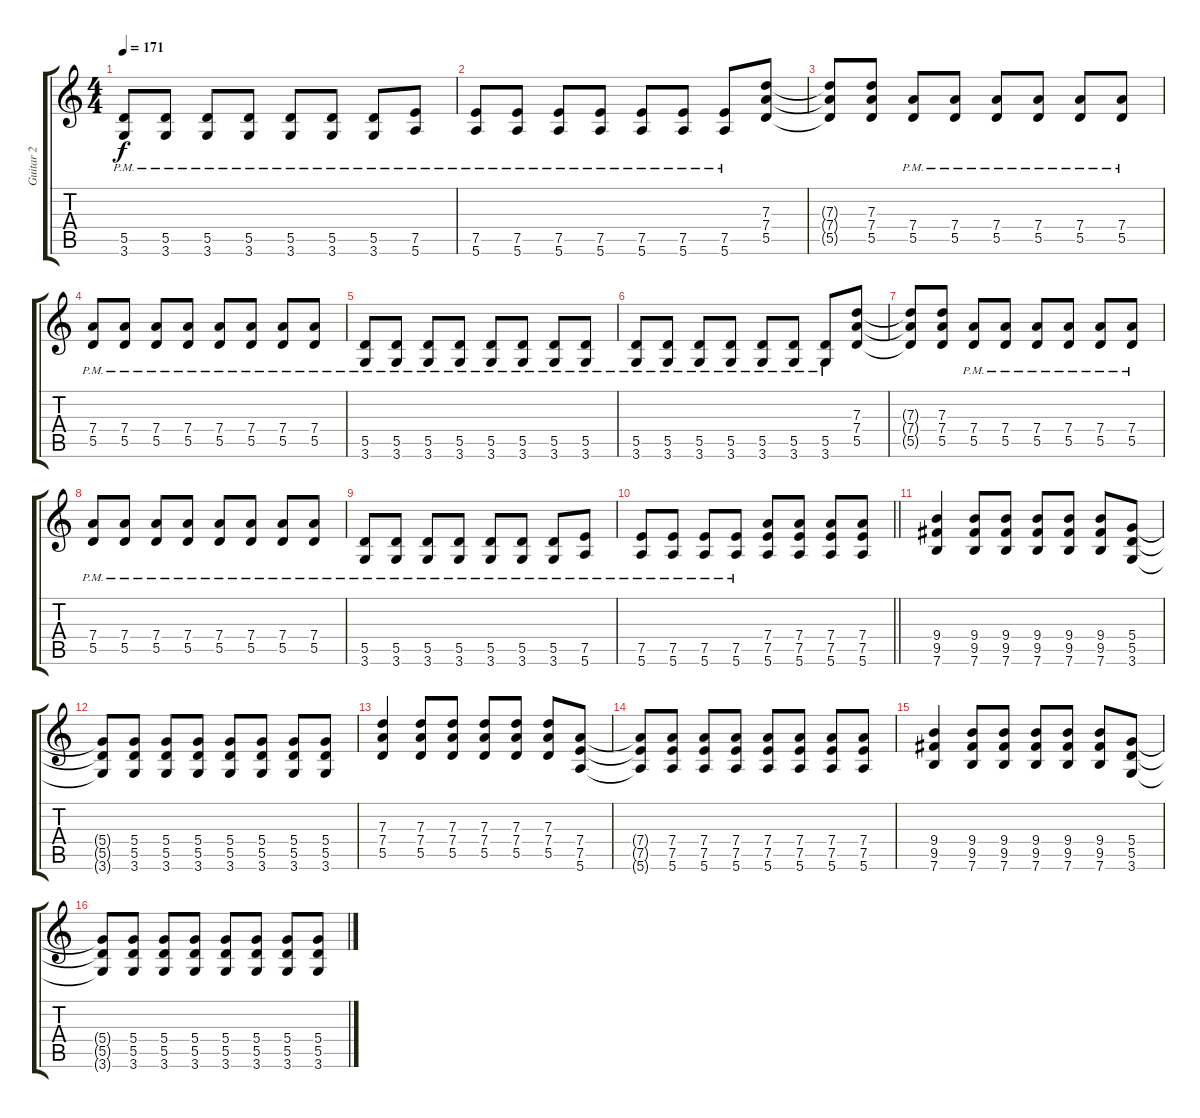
\track ("Guitar 2" "Guitar 2") {instrument overdrivenguitar}
\staff {score tabs}
\tuning (E4 B3 G3 D3 A2 E2) {hide}
\ts (4 4)
\tempo 171
\clef g2
\ks c
(5.5{pm} 3.6{pm}).8{dy f} (5.5{pm} 3.6{pm}).8 (5.5{pm} 3.6{pm}).8 (5.5{pm} 3.6{pm}).8 (5.5{pm} 3.6{pm}).8 (5.5{pm} 3.6{pm}).8 (5.5{pm} 3.6{pm}).8 (7.5{pm} 5.6{pm}).8 |
(7.5{pm} 5.6{pm}).8 (7.5{pm} 5.6{pm}).8 (7.5{pm} 5.6{pm}).8 (7.5{pm} 5.6{pm}).8 (7.5{pm} 5.6{pm}).8 (7.5{pm} 5.6{pm}).8 (7.5{pm} 5.6{pm}).8 (7.3 7.4 5.5).8 |
(7.3{t} 7.4{t} 5.5{t}).8 (7.3 7.4 5.5).8 (7.4{pm} 5.5{pm}).8 (7.4{pm} 5.5{pm}).8 (7.4{pm} 5.5{pm}).8 (7.4{pm} 5.5{pm}).8 (7.4{pm} 5.5{pm}).8 (7.4{pm} 5.5{pm}).8 |
(7.4{pm} 5.5{pm}).8 (7.4{pm} 5.5{pm}).8 (7.4{pm} 5.5{pm}).8 (7.4{pm} 5.5{pm}).8 (7.4{pm} 5.5{pm}).8 (7.4{pm} 5.5{pm}).8 (7.4{pm} 5.5{pm}).8 (7.4{pm} 5.5{pm}).8 |
(5.5{pm} 3.6{pm}).8 (5.5{pm} 3.6{pm}).8 (5.5{pm} 3.6{pm}).8 (5.5{pm} 3.6{pm}).8 (5.5{pm} 3.6{pm}).8 (5.5{pm} 3.6{pm}).8 (5.5{pm} 3.6{pm}).8 (5.5{pm} 3.6{pm}).8 |
(5.5{pm} 3.6{pm}).8 (5.5{pm} 3.6{pm}).8 (5.5{pm} 3.6{pm}).8 (5.5{pm} 3.6{pm}).8 (5.5{pm} 3.6{pm}).8 (5.5{pm} 3.6{pm}).8 (5.5{pm} 3.6{pm}).8 (7.3 7.4 5.5).8 |
(7.3{t} 7.4{t} 5.5{t}).8 (7.3 7.4 5.5).8 (7.4{pm} 5.5{pm}).8 (7.4{pm} 5.5{pm}).8 (7.4{pm} 5.5{pm}).8 (7.4{pm} 5.5{pm}).8 (7.4{pm} 5.5{pm}).8 (7.4{pm} 5.5{pm}).8 |
(7.4{pm} 5.5{pm}).8 (7.4{pm} 5.5{pm}).8 (7.4{pm} 5.5{pm}).8 (7.4{pm} 5.5{pm}).8 (7.4{pm} 5.5{pm}).8 (7.4{pm} 5.5{pm}).8 (7.4{pm} 5.5{pm}).8 (7.4{pm} 5.5{pm}).8 |
(5.5{pm} 3.6{pm}).8 (5.5{pm} 3.6{pm}).8 (5.5{pm} 3.6{pm}).8 (5.5{pm} 3.6{pm}).8 (5.5{pm} 3.6{pm}).8 (5.5{pm} 3.6{pm}).8 (5.5{pm} 3.6{pm}).8 (7.5{pm} 5.6{pm}).8 |
\barLineRight lightlight
(7.5{pm} 5.6{pm}).8 (7.5{pm} 5.6{pm}).8 (7.5{pm} 5.6{pm}).8 (7.5{pm} 5.6{pm}).8 (7.4 7.5 5.6).8 (7.4 7.5 5.6).8 (7.4 7.5 5.6).8 (7.4 7.5 5.6).8 |
(9.4 9.5 7.6).4 (9.4 9.5 7.6).8 (9.4 9.5 7.6).8 (9.4 9.5 7.6).8 (9.4 9.5 7.6).8 (9.4 9.5 7.6).8 (5.4 5.5 3.6).8 |
(5.4{t} 5.5{t} 3.6{t}).8 (5.4 5.5 3.6).8 (5.4 5.5 3.6).8 (5.4 5.5 3.6).8 (5.4 5.5 3.6).8 (5.4 5.5 3.6).8 (5.4 5.5 3.6).8 (5.4 5.5 3.6).8 |
(7.3 7.4 5.5).4 (7.3 7.4 5.5).8 (7.3 7.4 5.5).8 (7.3 7.4 5.5).8 (7.3 7.4 5.5).8 (7.3 7.4 5.5).8 (7.4 7.5 5.6).8 |
(7.4{t} 7.5{t} 5.6{t}).8 (7.4 7.5 5.6).8 (7.4 7.5 5.6).8 (7.4 7.5 5.6).8 (7.4 7.5 5.6).8 (7.4 7.5 5.6).8 (7.4 7.5 5.6).8 (7.4 7.5 5.6).8 |
(9.4 9.5 7.6).4 (9.4 9.5 7.6).8 (9.4 9.5 7.6).8 (9.4 9.5 7.6).8 (9.4 9.5 7.6).8 (9.4 9.5 7.6).8 (5.4 5.5 3.6).8 |
(5.4{t} 5.5{t} 3.6{t}).8 (5.4 5.5 3.6).8 (5.4 5.5 3.6).8 (5.4 5.5 3.6).8 (5.4 5.5 3.6).8 (5.4 5.5 3.6).8 (5.4 5.5 3.6).8 (5.4 5.5 3.6).8
